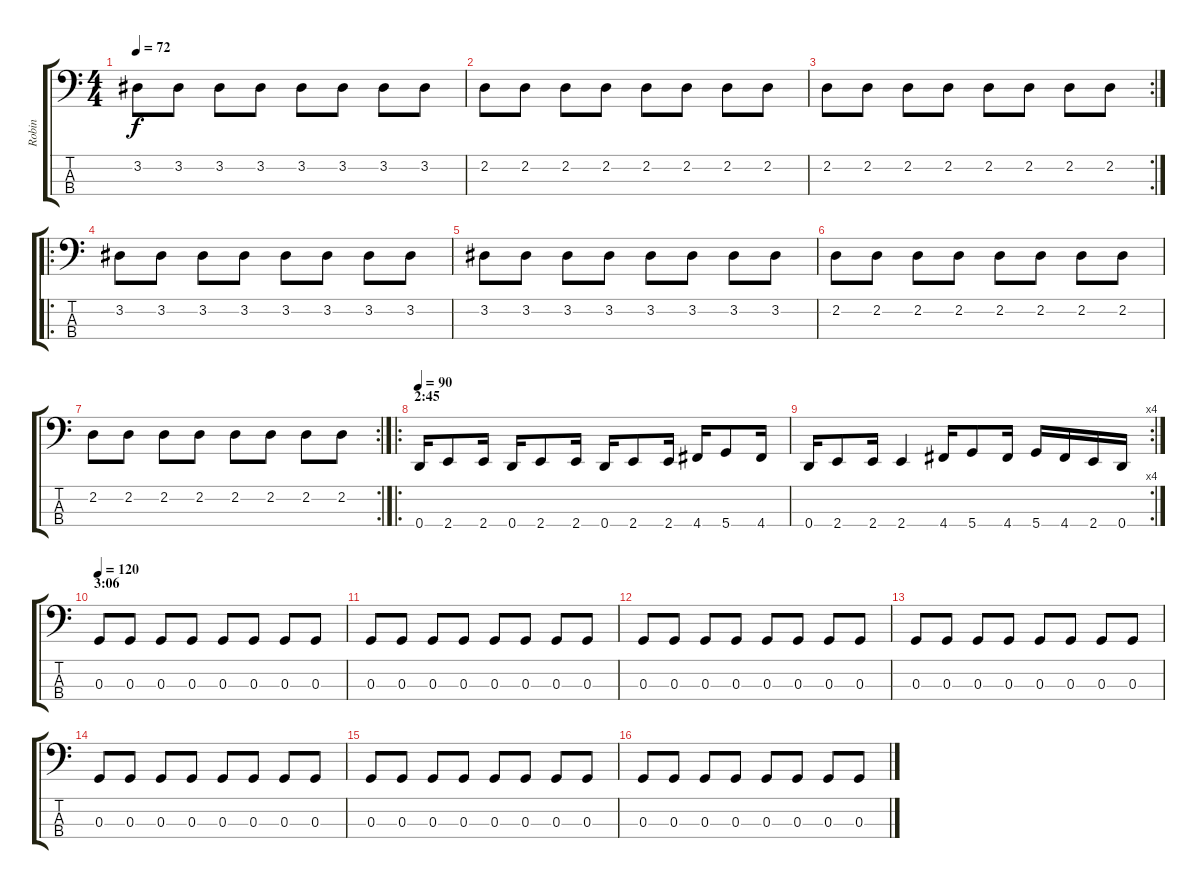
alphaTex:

\track ("Robin" "Robin") {instrument electricbasspick}
\staff {score tabs}
\tuning (F2 C2 G1 D1) {hide}
\ts (4 4)
\tempo 72
\clef f4
\ks c
3.2.8{dy f} 3.2.8 3.2.8 3.2.8 3.2.8 3.2.8 3.2.8 3.2.8 |
2.2.8 2.2.8 2.2.8 2.2.8 2.2.8 2.2.8 2.2.8 2.2.8 |
\rc 2
2.2.8 2.2.8 2.2.8 2.2.8 2.2.8 2.2.8 2.2.8 2.2.8 |
\ro
3.2.8 3.2.8 3.2.8 3.2.8 3.2.8 3.2.8 3.2.8 3.2.8 |
3.2.8 3.2.8 3.2.8 3.2.8 3.2.8 3.2.8 3.2.8 3.2.8 |
2.2.8 2.2.8 2.2.8 2.2.8 2.2.8 2.2.8 2.2.8 2.2.8 |
\rc 2
2.2.8 2.2.8 2.2.8 2.2.8 2.2.8 2.2.8 2.2.8 2.2.8 |
\ro
\section ("" "2:45")
\tempo 90
0.4.16 2.4.8 2.4.16 0.4.16 2.4.8 2.4.16 0.4.16 2.4.8 2.4.16 4.4.16 5.4.8 4.4.16 |
\rc 4
0.4.16 2.4.8 2.4.16 2.4.4 4.4.16 5.4.8 4.4.16 5.4.16 4.4.16 2.4.16 0.4.16 |
\section ("" "3:06")
\tempo 120
0.3.8 0.3.8 0.3.8 0.3.8 0.3.8 0.3.8 0.3.8 0.3.8 |
0.3.8 0.3.8 0.3.8 0.3.8 0.3.8 0.3.8 0.3.8 0.3.8 |
0.3.8 0.3.8 0.3.8 0.3.8 0.3.8 0.3.8 0.3.8 0.3.8 |
0.3.8 0.3.8 0.3.8 0.3.8 0.3.8 0.3.8 0.3.8 0.3.8 |
0.3.8 0.3.8 0.3.8 0.3.8 0.3.8 0.3.8 0.3.8 0.3.8 |
0.3.8 0.3.8 0.3.8 0.3.8 0.3.8 0.3.8 0.3.8 0.3.8 |
0.3.8 0.3.8 0.3.8 0.3.8 0.3.8 0.3.8 0.3.8 0.3.8
